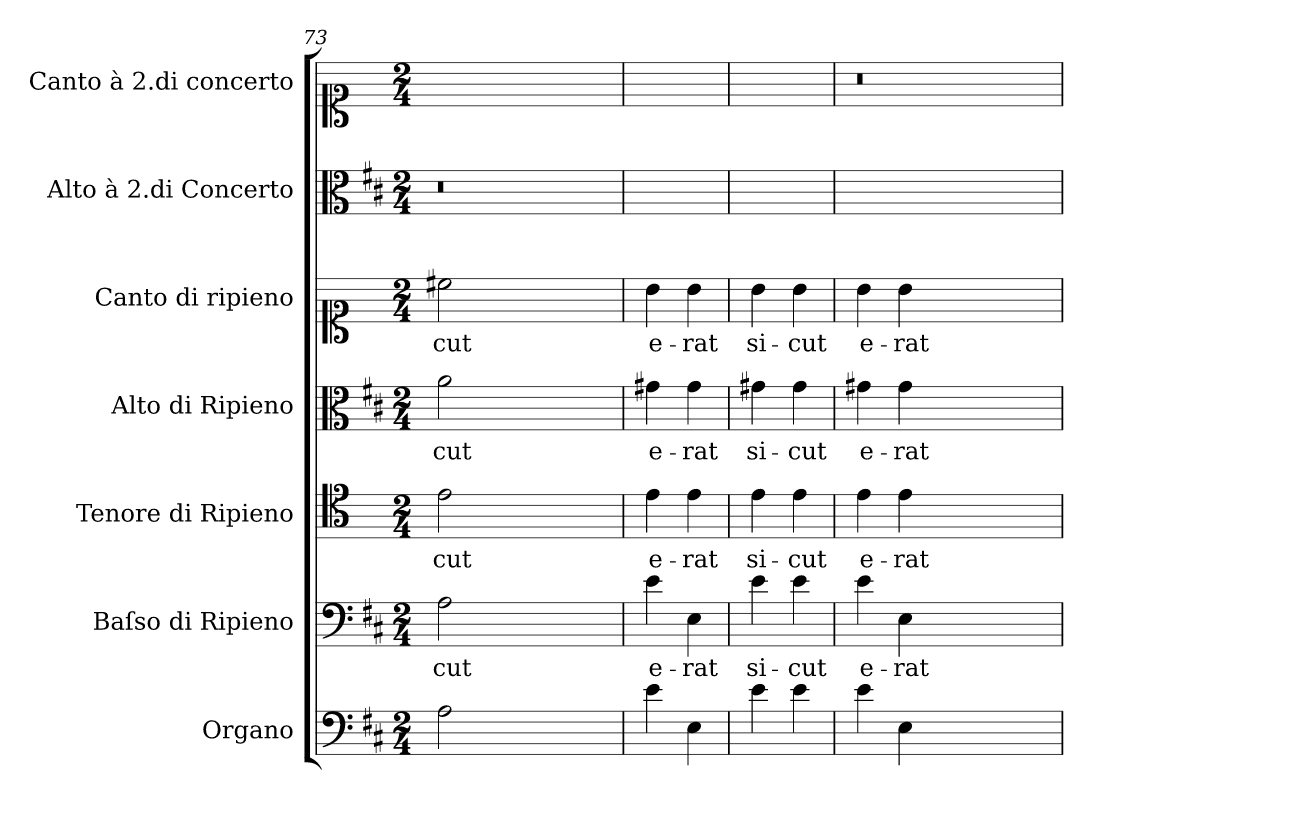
**kern	**kern	**text	**kern	**text	**kern	**text	**kern	**text	**kern	**kern
*part7	*part6	*part6	*part5	*part5	*part4	*part4	*part3	*part3	*part2	*part1
*staff7	*staff6	*staff6	*staff5	*staff5	*staff4	*staff4	*staff3	*staff3	*staff2	*staff1
*I"Organo	*I"Baſso di Ripieno	*	*I"Tenore di Ripieno	*	*I"Alto di Ripieno	*	*I"Canto di ripieno	*	*I"Alto à 2.di Concerto	*I"Canto à 2.di concerto
*I'org	*I'B rip	*	*I'T rip	*	*I'A rip	*	*	*	*I'A conc	*
*clefF4	*clefF4	*	*clefC4	*	*clefC3	*	*clefC1	*	*clefC3	*clefC1
*k[f#c#]	*k[f#c#]	*	*k[]	*	*k[f#c#]	*	*k[]	*	*k[f#c#]	*k[]
*M2/4	*M2/4	*	*M2/4	*	*M2/4	*	*M2/4	*	*M2/4	*M2/4
=73	=73	=73	=73	=73	=73	=73	=73	=73	=73	=73
2A\	2A\	-cut	2e\	-cut	2a\	-cut	2cc#\	-cut	0r	0ryy
1.ryy	1.ryy	.	1.ryy	.	1.ryy	.	1.ryy	.	.	.
=74	=74	=74	=74	=74	=74	=74	=74	=74	=74	=74
4e\	4e\	e-	4e\	e-	4g#X\	e-	4b\	e-	2ryy	2ryy
4E\	4E\	-rat	4e\	-rat	4g#\	-rat	4b\	-rat	.	.
=75	=75	=75	=75	=75	=75	=75	=75	=75	=75	=75
4e\	4e\	si-	4e\	si-	4g#X\	si-	4b\	si-	2ryy	2ryy
4e\	4e\	-cut	4e\	-cut	4g#\	-cut	4b\	-cut	.	.
=76	=76	=76	=76	=76	=76	=76	=76	=76	=76	=76
4e\	4e\	e-	4e\	e-	4g#X\	e-	4b\	e-	0ryy	0r
4E\	4E\	-rat	4e\	-rat	4g#\	-rat	4b\	-rat	.	.
1.ryy	1.ryy	.	1.ryy	.	1.ryy	.	1.ryy	.	.	.
=	=	=	=	=	=	=	=	=	=	=
*-	*-	*-	*-	*-	*-	*-	*-	*-	*-	*-
